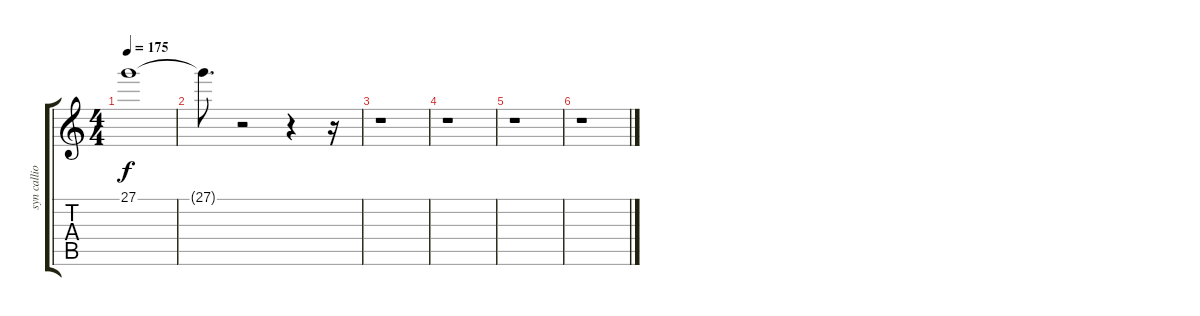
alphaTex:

\track ("syn calliope" "syn callio") {instrument lead3calliope}
\staff {score tabs}
\tuning (E4 B3 G3 D3 A2 E2) {hide}
\ts (4 4)
\tempo 175
\clef g2
\ks c
27.1{t}.1{dy f} |
27.1{t}.8{d} r.2 r.4 r.16 |
r.1 |
r.1 |
r.1 |
r.1
